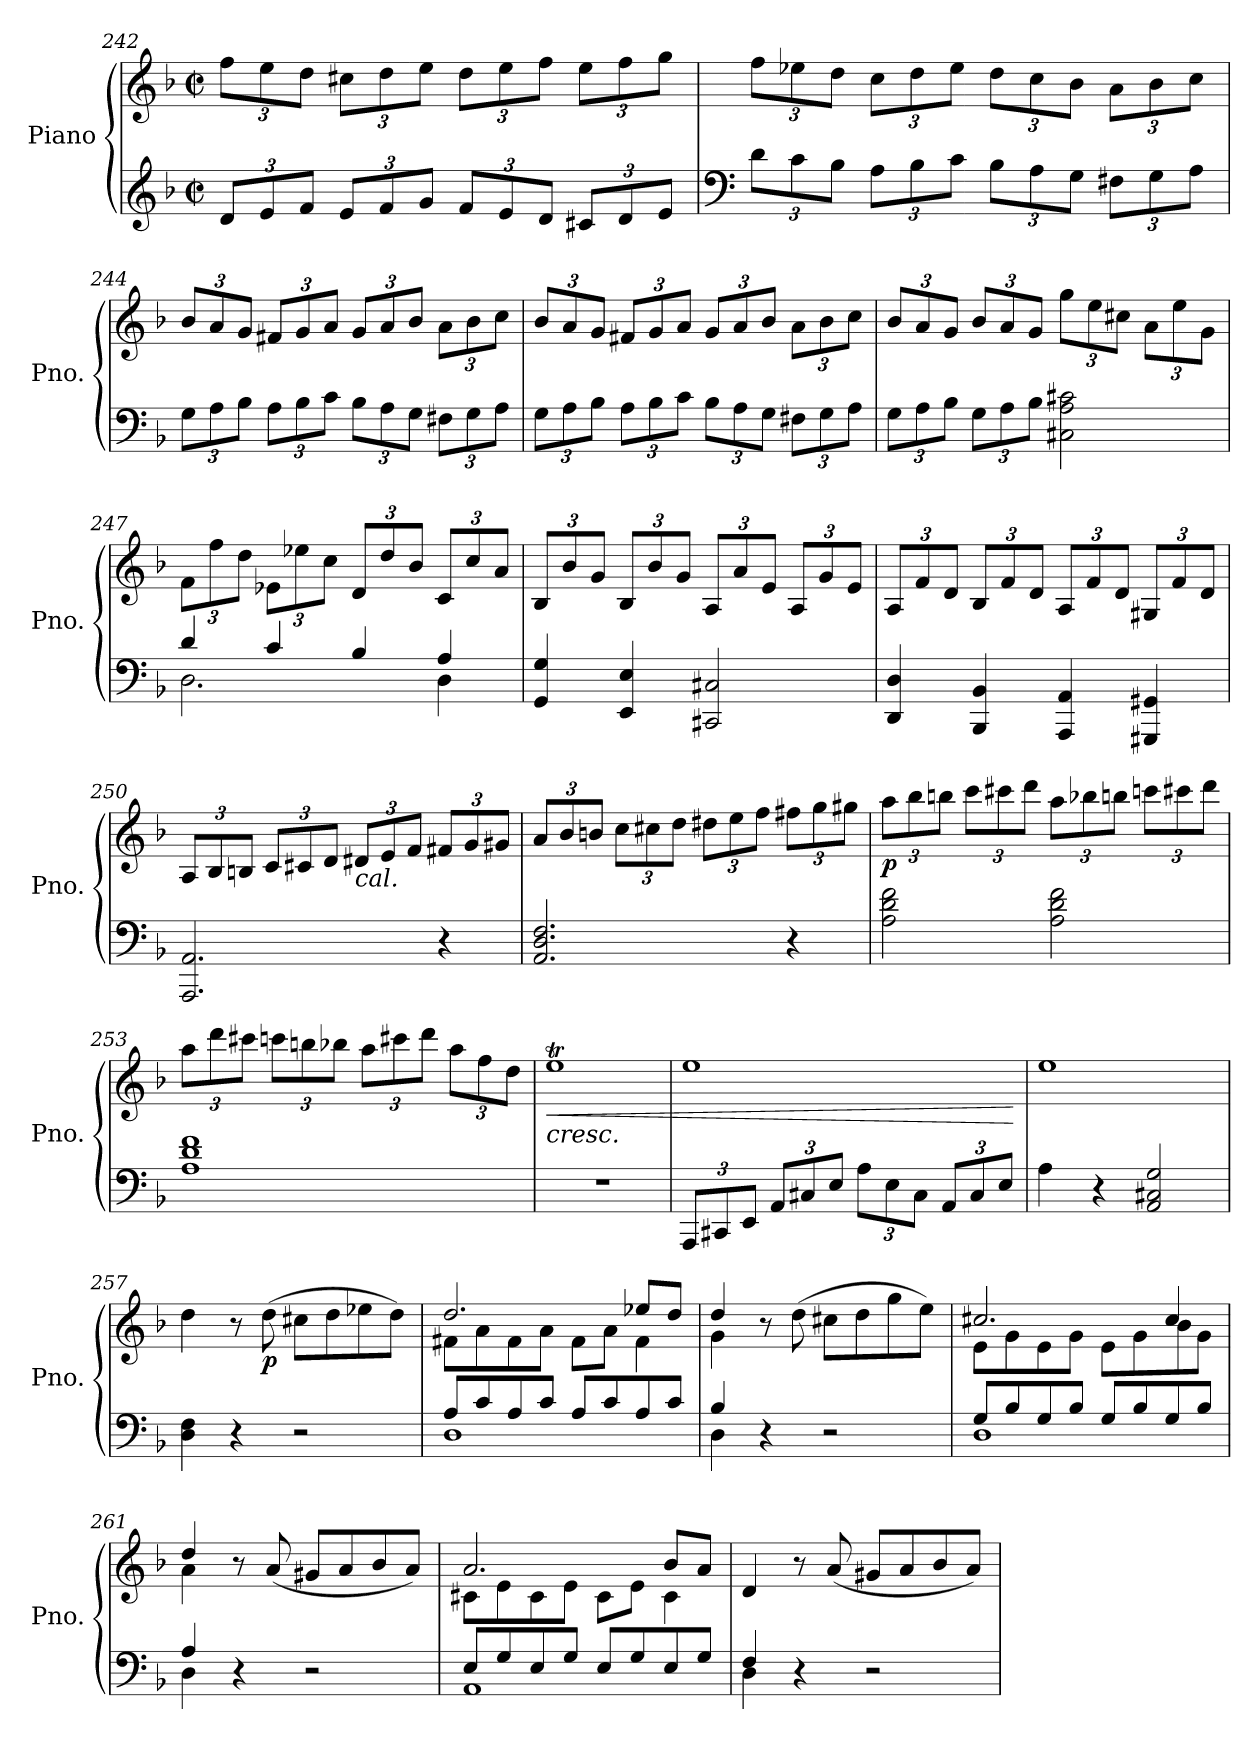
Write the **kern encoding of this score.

**kern	**kern	**dynam
*part1	*part1	*part1
*staff2	*staff1	*staff1/2
*I"Piano	*	*
*I'Pno.	*	*
!!LO:LB:g=z
*clefG2	*clefG2	*
*k[b-]	*k[b-]	*
*F:	*F:	*
*M2/2	*M2/2	*
*met(c|)	*met(c|)	*
*Xbrackettup	*Xbrackettup	*
=242	=242	=242
12d/L	12ff\L	.
12e/	12ee\	.
12f/J	12dd\J	.
12e/L	12cc#X\L	.
12f/	12dd\	.
12g/J	12ee\J	.
12f/L	12dd\L	.
12e/	12ee\	.
12d/J	12ff\J	.
12c#X/L	12ee\L	.
12d/	12ff\	.
12e/J	12gg\J	.
=243	=243	=243
*clefF4	*	*
12d\L	12ff\L	.
12c\	12ee-X\	.
12B-\J	12dd\J	.
12A\L	12cc\L	.
12B-\	12dd\	.
12c\J	12ee-\J	.
12B-\L	12dd\L	.
12A\	12cc\	.
12G\J	12b-\J	.
12F#X\L	12a\L	.
12G\	12b-\	.
12A\J	12cc\J	.
=244	=244	=244
12G\L	12b-/L	.
12A\	12a/	.
12B-\J	12g/J	.
12A\L	12f#X/L	.
12B-\	12g/	.
12c\J	12a/J	.
12B-\L	12g/L	.
12A\	12a/	.
12G\J	12b-/J	.
12F#X\L	12a\L	.
12G\	12b-\	.
12A\J	12cc\J	.
!!LO:PB:g=z
=245	=245	=245
12G\L	12b-/L	.
12A\	12a/	.
12B-\J	12g/J	.
12A\L	12f#X/L	.
12B-\	12g/	.
12c\J	12a/J	.
12B-\L	12g/L	.
12A\	12a/	.
12G\J	12b-/J	.
12F#X\L	12a\L	.
12G\	12b-\	.
12A\J	12cc\J	.
=246	=246	=246
12G\L	12b-/L	.
12A\	12a/	.
12B-\J	12g/J	.
12G\L	12b-/L	.
12A\	12a/	.
12B-\J	12g/J	.
2C#X\ 2A\ 2c#X\	12gg\L	.
.	12ee\	.
.	12cc#X\J	.
.	12a\L	.
.	12ee\	.
.	12g\J	.
=247	=247	=247
*^	*	*
4d/	2.D\	12f\L	.
.	.	12ff\	.
.	.	12dd\J	.
4c/	.	12e-X\L	.
.	.	12ee-X\	.
.	.	12cc\J	.
4B-/	.	12d/L	.
.	.	12dd/	.
.	.	12b-/J	.
4A/	4D\	12c/L	.
.	.	12cc/	.
.	.	12a/J	.
*v	*v	*	*
!!LO:LB:g=z
=248	=248	=248
4GG/ 4G/	12B-/L	.
.	12b-/	.
.	12g/J	.
4EE/ 4E/	12B-/L	.
.	12b-/	.
.	12g/J	.
2CC#X/ 2C#X/	12A/L	.
.	12a/	.
.	12e/J	.
.	12A/L	.
.	12g/	.
.	12e/J	.
=249	=249	=249
4DD/ 4D/	12A/L	.
.	12f/	.
.	12d/J	.
4BBB-/ 4BB-/	12B-/L	.
.	12f/	.
.	12d/J	.
4AAA/ 4AA/	12A/L	.
.	12f/	.
.	12d/J	.
4GGG#X/ 4GG#X/	12G#X/L	.
.	12f/	.
.	12d/J	.
=250	=250	=250
2.AAA/ 2.AA/	12A/L	.
.	12B-/	.
.	12Bn/J	.
.	12c/L	.
.	12c#X/	.
.	12d/J	.
!	!LO:TX:b:i:t=cal.	!
.	12d#X/L	.
.	12e/	.
.	12f/J	.
4r	12f#X/L	.
.	12g/	.
.	12g#X/J	.
!!LO:LB:g=z
=251	=251	=251
2.AA/ 2.D/ 2.F/	12a/L	.
.	12b-/	.
.	12bn/J	.
.	12cc\L	.
.	12cc#X\	.
.	12dd\J	.
.	12dd#X\L	.
.	12ee\	.
.	12ff\J	.
4r	12ff#X\L	.
.	12gg\	.
.	12gg#X\J	.
=252	=252	=252
!	!	!LO:DY:b
2A\ 2d\ 2f\	12aa\L	p
.	12bb-\	.
.	12bbn\J	.
.	12ccc\L	.
.	12ccc#X\	.
.	12ddd\J	.
2A\ 2d\ 2f\	12aa\L	.
.	12bb-X\	.
.	12bbn\J	.
.	12cccn\L	.
.	12ccc#X\	.
.	12ddd\J	.
!!LO:LB:g=z
=253	=253	=253
1A 1d 1f	12aa\L	.
.	12ddd\	.
.	12ccc#X\J	.
.	12cccn\L	.
.	12bbn\	.
.	12bb-X\J	.
.	12aa\L	.
.	12ccc#X\	.
.	12ddd\J	.
.	12aa\L	.
.	12ff\	.
.	12dd\J	.
=254	=254	=254
!	!LO:TX:b:i:t=cresc.	!
!	!	!LO:HP:b
1r	1eet	<
=255	=255	=255
12AAA/L	1ee	.
12CC#X/	.	.
12EE/J	.	.
12AA/L	.	.
12C#X/	.	.
12E/J	.	.
12A\L	.	.
12E\	.	.
12C#\J	.	.
12AA/L	.	.
12C#/	.	.
12E/J	.	.
.	.	[
=256	=256	=256
4A\	1ee	.
4r	.	.
2AA/ 2C#X/ 2G/	.	.
=257	=257	=257
4D\ 4F\	4dd\	.
4r	8r	.
!	!	!LO:DY:b
.	(8dd\	p
2r	8cc#X\L	.
.	8dd\	.
.	8ee-X\	.
.	8dd\J)	.
!!LO:LB:g=z
=258	=258	=258
*^	*^	*
8A/L	1D	2.dd/	8f#X\L	.
8c/	.	.	8a\	.
8A/	.	.	8f#\	.
8c/J	.	.	8a\J	.
8A/L	.	.	8f#\L	.
8c/	.	.	8a\J	.
8A/	.	8ee-X/L	4f#\	.
8c/J	.	8dd/J	.	.
!!LO:LB:g=z	!!
=259	=259	=259	=259	=259
4B-/	4D\	4dd/	4g\	.
4r	4ryy	8r	4ryy	.
.	.	(8dd\	.	.
2r	2ryy	8cc#X\L	2ryy	.
.	.	8dd\	.	.
.	.	8gg\	.	.
.	.	8ee\J)	.	.
=260	=260	=260	=260	=260
8G/L	1D	2.cc#X/	8e\L	.
8B-/	.	.	8g\	.
8G/	.	.	8e\	.
8B-/J	.	.	8g\J	.
8G/L	.	.	8e\L	.
8B-/	.	.	8g\	.
8G/	.	4cc#/	8b-\	.
8B-/J	.	.	8g\J	.
=261	=261	=261	=261	=261
4A/	4D\	4dd/	4a\	.
4r	4ryy	8r	4ryy	.
.	.	(8a/	.	.
2r	2ryy	8g#X/L	2ryy	.
.	.	8a/	.	.
.	.	8b-/	.	.
.	.	8a/J)	.	.
=262	=262	=262	=262	=262
8E/L	1AA	2.a/	8c#X\L	.
8G/	.	.	8e\	.
8E/	.	.	8c#\	.
8G/J	.	.	8e\J	.
8E/L	.	.	8c#\L	.
8G/	.	.	8e\J	.
8E/	.	8b-/L	4c#\	.
8G/J	.	8a/J	.	.
*	*	*v	*v	*
!!LO:PB:g=z
=263	=263	=263	=263
4F/	4D\	4d/	.
4r	4ryy	8r	.
.	.	(8a/	.
2r	2ryy	8g#X/L	.
.	.	8a/	.
.	.	8b-/	.
.	.	8a/J)	.
*v	*v	*	*
=	=	=
*-	*-	*-
